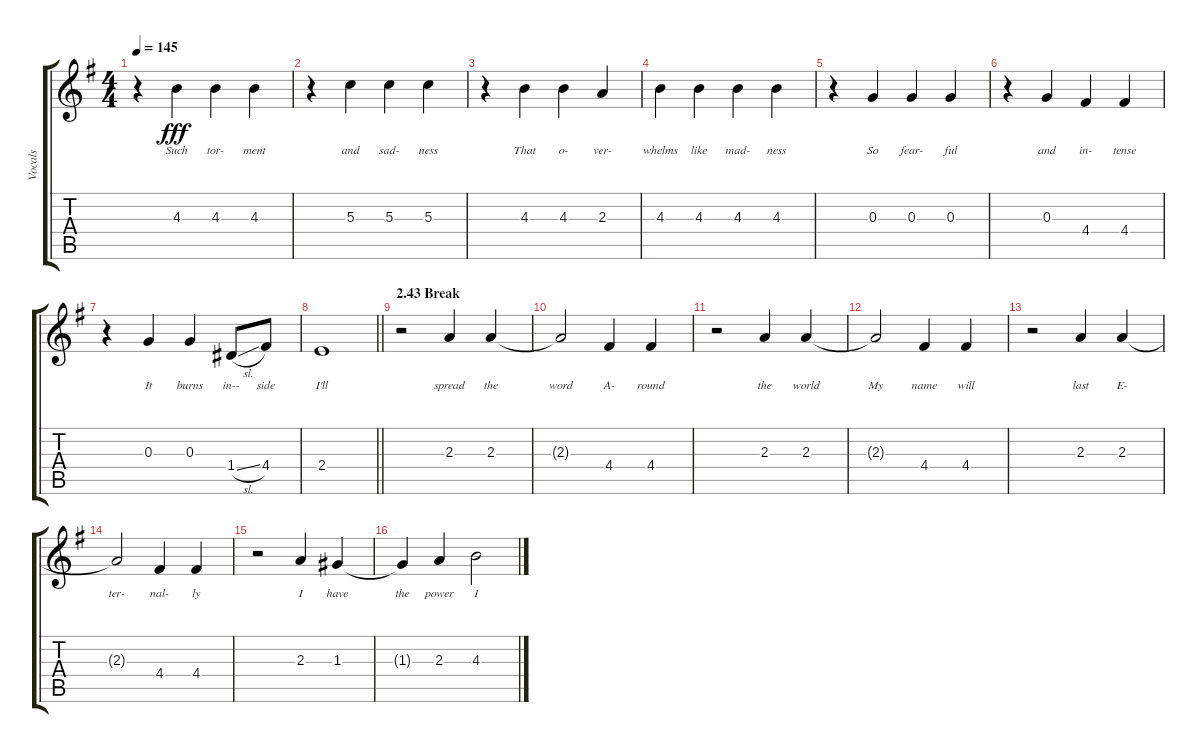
\track ("Vocals" "Vocals") {instrument distortionguitar}
\staff {score tabs}
\tuning (E4 B3 G3 D3 A2 E2) {hide}
\ts (4 4)
\tempo 145
\clef g2
\ks eminor
r.4{dy fff} 4.3.4{lyrics (0 "Such") lyrics (1 "") lyrics (2 "") lyrics (3 "") lyrics (4 "")} 4.3.4{lyrics (0 "tor-") lyrics (1 "") lyrics (2 "") lyrics (3 "") lyrics (4 "")} 4.3.4{lyrics (0 "ment") lyrics (1 "") lyrics (2 "") lyrics (3 "") lyrics (4 "")} |
r.4 5.3.4{lyrics (0 "and") lyrics (1 "") lyrics (2 "") lyrics (3 "") lyrics (4 "")} 5.3.4{lyrics (0 "sad-") lyrics (1 "") lyrics (2 "") lyrics (3 "") lyrics (4 "")} 5.3.4{lyrics (0 "ness") lyrics (1 "") lyrics (2 "") lyrics (3 "") lyrics (4 "")} |
r.4 4.3.4{lyrics (0 "That") lyrics (1 "") lyrics (2 "") lyrics (3 "") lyrics (4 "")} 4.3.4{lyrics (0 "o-") lyrics (1 "") lyrics (2 "") lyrics (3 "") lyrics (4 "")} 2.3.4{lyrics (0 "ver-") lyrics (1 "") lyrics (2 "") lyrics (3 "") lyrics (4 "")} |
4.3.4{lyrics (0 "whelms") lyrics (1 "") lyrics (2 "") lyrics (3 "") lyrics (4 "")} 4.3.4{lyrics (0 "like") lyrics (1 "") lyrics (2 "") lyrics (3 "") lyrics (4 "")} 4.3.4{lyrics (0 "mad-") lyrics (1 "") lyrics (2 "") lyrics (3 "") lyrics (4 "")} 4.3.4{lyrics (0 "ness") lyrics (1 "") lyrics (2 "") lyrics (3 "") lyrics (4 "")} |
r.4 0.3.4{lyrics (0 "So") lyrics (1 "") lyrics (2 "") lyrics (3 "") lyrics (4 "")} 0.3.4{lyrics (0 "fear-") lyrics (1 "") lyrics (2 "") lyrics (3 "") lyrics (4 "")} 0.3.4{lyrics (0 "ful") lyrics (1 "") lyrics (2 "") lyrics (3 "") lyrics (4 "")} |
r.4 0.3.4{lyrics (0 "and") lyrics (1 "") lyrics (2 "") lyrics (3 "") lyrics (4 "")} 4.4.4{lyrics (0 "in-") lyrics (1 "") lyrics (2 "") lyrics (3 "") lyrics (4 "")} 4.4.4{lyrics (0 "tense") lyrics (1 "") lyrics (2 "") lyrics (3 "") lyrics (4 "")} |
r.4 0.3.4{lyrics (0 "It") lyrics (1 "") lyrics (2 "") lyrics (3 "") lyrics (4 "")} 0.3.4{lyrics (0 "burns") lyrics (1 "") lyrics (2 "") lyrics (3 "") lyrics (4 "")} 1.4{sl}.8{lyrics (0 "in--") lyrics (1 "") lyrics (2 "") lyrics (3 "") lyrics (4 "")} 4.4.8{lyrics (0 "side") lyrics (1 "") lyrics (2 "") lyrics (3 "") lyrics (4 "")} |
\barLineRight lightlight
2.4.1{lyrics (0 "I'll") lyrics (1 "") lyrics (2 "") lyrics (3 "") lyrics (4 "")} |
\section ("" "2.43 Break")
r.2 2.3.4{lyrics (0 "spread") lyrics (1 "") lyrics (2 "") lyrics (3 "") lyrics (4 "")} 2.3.4{lyrics (0 "the") lyrics (1 "") lyrics (2 "") lyrics (3 "") lyrics (4 "")} |
2.3{t}.2{lyrics (0 "word") lyrics (1 "") lyrics (2 "") lyrics (3 "") lyrics (4 "")} 4.4.4{lyrics (0 "A-") lyrics (1 "") lyrics (2 "") lyrics (3 "") lyrics (4 "")} 4.4.4{lyrics (0 "round") lyrics (1 "") lyrics (2 "") lyrics (3 "") lyrics (4 "")} |
r.2 2.3.4{lyrics (0 "the") lyrics (1 "") lyrics (2 "") lyrics (3 "") lyrics (4 "")} 2.3.4{lyrics (0 "world") lyrics (1 "") lyrics (2 "") lyrics (3 "") lyrics (4 "")} |
2.3{t}.2{lyrics (0 "My") lyrics (1 "") lyrics (2 "") lyrics (3 "") lyrics (4 "")} 4.4.4{lyrics (0 "name") lyrics (1 "") lyrics (2 "") lyrics (3 "") lyrics (4 "")} 4.4.4{lyrics (0 "will") lyrics (1 "") lyrics (2 "") lyrics (3 "") lyrics (4 "")} |
r.2 2.3.4{lyrics (0 "last") lyrics (1 "") lyrics (2 "") lyrics (3 "") lyrics (4 "")} 2.3.4{lyrics (0 "E-") lyrics (1 "") lyrics (2 "") lyrics (3 "") lyrics (4 "")} |
2.3{t}.2{lyrics (0 "ter-") lyrics (1 "") lyrics (2 "") lyrics (3 "") lyrics (4 "")} 4.4.4{lyrics (0 "nal-") lyrics (1 "") lyrics (2 "") lyrics (3 "") lyrics (4 "")} 4.4.4{lyrics (0 "ly") lyrics (1 "") lyrics (2 "") lyrics (3 "") lyrics (4 "")} |
r.2 2.3.4{lyrics (0 "I") lyrics (1 "") lyrics (2 "") lyrics (3 "") lyrics (4 "")} 1.3.4{lyrics (0 "have") lyrics (1 "") lyrics (2 "") lyrics (3 "") lyrics (4 "")} |
1.3{t}.4{lyrics (0 "the") lyrics (1 "") lyrics (2 "") lyrics (3 "") lyrics (4 "")} 2.3.4{lyrics (0 "power") lyrics (1 "") lyrics (2 "") lyrics (3 "") lyrics (4 "")} 4.3.2{lyrics (0 "I") lyrics (1 "") lyrics (2 "") lyrics (3 "") lyrics (4 "")}
